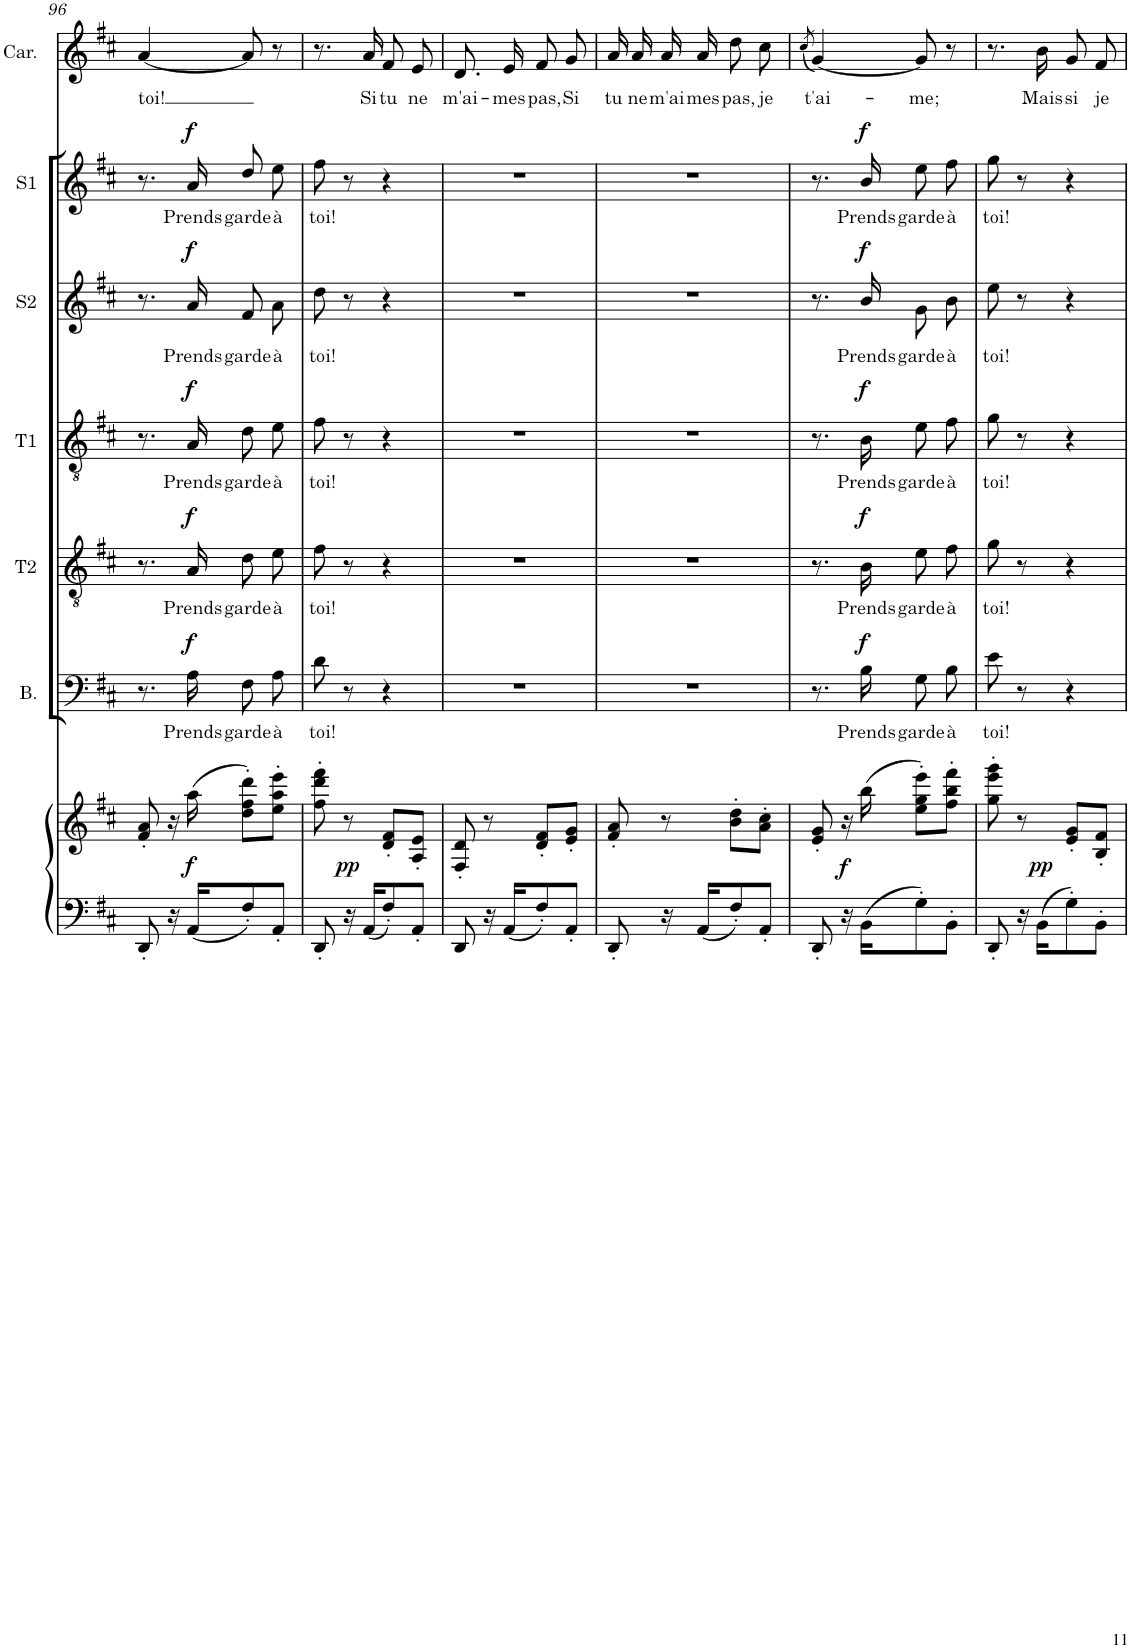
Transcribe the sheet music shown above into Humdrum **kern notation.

**kern	**kern	**dynam	**kern	**text	**dynam	**kern	**text	**dynam	**kern	**text	**dynam	**kern	**text	**dynam	**kern	**text	**dynam	**kern	**text
*part7	*part7	*part7	*part6	*part6	*part6	*part5	*part5	*part5	*part4	*part4	*part4	*part3	*part3	*part3	*part2	*part2	*part2	*part1	*part1
*staff8	*staff7	*staff7/8	*staff6	*staff6	*staff6	*staff5	*staff5	*staff5	*staff4	*staff4	*staff4	*staff3	*staff3	*staff3	*staff2	*staff2	*staff2	*staff1	*staff1
*I"Midi_1	*	*	*I"Basse	*	*	*I"Ténor 2	*	*	*I"Ténor 1	*	*	*I"Soprano 2	*	*	*I"Soprano 1	*	*	*I"Carmen	*
*	*	*	*I'B.	*	*	*I'T2	*	*	*I'T1	*	*	*I'S2	*	*	*I'S1	*	*	*I'Car.	*
!!LO:PB:g=z
*clefF4	*clefG2	*	*clefF4	*	*	*clefGv2	*	*	*clefGv2	*	*	*clefG2	*	*	*clefG2	*	*	*clefG2	*
*k[f#c#]	*k[f#c#]	*	*k[f#c#]	*	*	*k[f#c#]	*	*	*k[f#c#]	*	*	*k[f#c#]	*	*	*k[f#c#]	*	*	*k[f#c#]	*
*M2/4	*M2/4	*	*M2/4	*	*	*M2/4	*	*	*M2/4	*	*	*M2/4	*	*	*M2/4	*	*	*M2/4	*
=96	=96	=96	=96	=96	=96	=96	=96	=96	=96	=96	=96	=96	=96	=96	=96	=96	=96	=96	=96
!	!	!	!	!	!	!	!	!	!	!	!	!	!	!	!	!	!	!	!LO:LY:b
8DD'/	8f#/' 8a/'	.	8.r	.	.	8.r	.	.	8.r	.	.	8.r	.	.	8.r	.	.	[4a/	toi!
16r	16r	.	.	.	.	.	.	.	.	.	.	.	.	.	.	.	.	.	.
!	!	!LO:DY:b	!	!LO:LY:b	!LO:DY:a	!	!LO:LY:b	!LO:DY:a	!	!LO:LY:b	!LO:DY:a	!	!LO:LY:b	!LO:DY:a	!	!LO:LY:b	!LO:DY:a	!	!
16AA/KL	(>16aa\	f	16A\	Prends	f	16A/	Prends	f	16A/	Prends	f	16a/	Prends	f	16a/	Prends	f	.	.
!	!	!	!	!LO:LY:b	!	!	!LO:LY:b	!	!	!LO:LY:b	!	!	!LO:LY:b	!	!	!LO:LY:b	!	!	!
8F#'/	8dd\' 8ff#\' 8ddd\'L)	.	8F#\L	garde	.	8d\L	garde	.	8d\L	garde	.	8f#/L	garde	.	8dd\L	garde	.	8a/]	.
!	!	!	!	!LO:LY:b	!	!	!LO:LY:b	!	!	!LO:LY:b	!	!	!LO:LY:b	!	!	!LO:LY:b	!	!	!
8AA'/J	8ee\' 8aa\' 8eee\'J	.	8A\J	à	.	8e\J	à	.	8e\J	à	.	8a/J	à	.	8ee\J	à	.	8r	.
=97	=97	=97	=97	=97	=97	=97	=97	=97	=97	=97	=97	=97	=97	=97	=97	=97	=97	=97	=97
!	!	!	!	!LO:LY:b	!	!	!LO:LY:b	!	!	!LO:LY:b	!	!	!LO:LY:b	!	!	!LO:LY:b	!	!	!
8DD'/	8ff#\' 8ddd\' 8fff#\'	.	8d\	toi!	.	8f#\	toi!	.	8f#\	toi!	.	8dd\	toi!	.	8ff#\	toi!	.	8.r	.
!	!	!LO:DY:b	!	!	!	!	!	!	!	!	!	!	!	!	!	!	!	!	!
16r	8r	pp	8r	.	.	8r	.	.	8r	.	.	8r	.	.	8r	.	.	.	.
!	!	!	!	!	!	!	!	!	!	!	!	!	!	!	!	!	!	!	!LO:LY:b
16AA/KL	.	.	.	.	.	.	.	.	.	.	.	.	.	.	.	.	.	16a/	Si
!	!	!	!	!	!	!	!	!	!	!	!	!	!	!	!	!	!	!	!LO:LY:b
8F#'/	8d/' 8f#/'L	.	4r	.	.	4r	.	.	4r	.	.	4r	.	.	4r	.	.	8f#/L	tu
!	!	!	!	!	!	!	!	!	!	!	!	!	!	!	!	!	!	!	!LO:LY:b
8AA'/J	8A/' 8e/'J	.	.	.	.	.	.	.	.	.	.	.	.	.	.	.	.	8e/J	ne
=98	=98	=98	=98	=98	=98	=98	=98	=98	=98	=98	=98	=98	=98	=98	=98	=98	=98	=98	=98
!	!	!	!	!	!	!	!	!	!	!	!	!	!	!	!	!	!	!	!LO:LY:b
8DD/	8F#/' 8d/'	.	2r	.	.	2r	.	.	2r	.	.	2r	.	.	2r	.	.	8.d/L	m'ai-
16r	8r	.	.	.	.	.	.	.	.	.	.	.	.	.	.	.	.	.	.
!	!	!	!	!	!	!	!	!	!	!	!	!	!	!	!	!	!	!	!LO:LY:b
16AA/KL	.	.	.	.	.	.	.	.	.	.	.	.	.	.	.	.	.	16e/Jk	-mes
!	!	!	!	!	!	!	!	!	!	!	!	!	!	!	!	!	!	!	!LO:LY:b
8F#'/	8d/' 8f#/'L	.	.	.	.	.	.	.	.	.	.	.	.	.	.	.	.	8f#/L	pas,
!	!	!	!	!	!	!	!	!	!	!	!	!	!	!	!	!	!	!	!LO:LY:b
8AA'/J	8e/' 8g/'J	.	.	.	.	.	.	.	.	.	.	.	.	.	.	.	.	8g/J	Si
=99	=99	=99	=99	=99	=99	=99	=99	=99	=99	=99	=99	=99	=99	=99	=99	=99	=99	=99	=99
!	!	!	!	!	!	!	!	!	!	!	!	!	!	!	!	!	!	!	!LO:LY:b
8DD'/	8f#/' 8a/'	.	2r	.	.	2r	.	.	2r	.	.	2r	.	.	2r	.	.	16a/LL	tu
!	!	!	!	!	!	!	!	!	!	!	!	!	!	!	!	!	!	!	!LO:LY:b
.	.	.	.	.	.	.	.	.	.	.	.	.	.	.	.	.	.	16a/J	ne
!	!	!	!	!	!	!	!	!	!	!	!	!	!	!	!	!	!	!	!LO:LY:b
16r	8r	.	.	.	.	.	.	.	.	.	.	.	.	.	.	.	.	16a/L	m'ai-
!	!	!	!	!	!	!	!	!	!	!	!	!	!	!	!	!	!	!	!LO:LY:b
16AA/KL	.	.	.	.	.	.	.	.	.	.	.	.	.	.	.	.	.	16a/JJ	-mes
!	!	!	!	!	!	!	!	!	!	!	!	!	!	!	!	!	!	!	!LO:LY:b
8F#'/	8b\' 8dd\'L	.	.	.	.	.	.	.	.	.	.	.	.	.	.	.	.	8dd\L	pas,
!	!	!	!	!	!	!	!	!	!	!	!	!	!	!	!	!	!	!	!LO:LY:b
8AA'/J	8a\' 8cc#\'J	.	.	.	.	.	.	.	.	.	.	.	.	.	.	.	.	8cc#\J	je
=100	=100	=100	=100	=100	=100	=100	=100	=100	=100	=100	=100	=100	=100	=100	=100	=100	=100	=100	=100
.	.	.	.	.	.	.	.	.	.	.	.	.	.	.	.	.	.	(8qcc#/	.
!	!	!	!	!	!	!	!	!	!	!	!	!	!	!	!	!	!	!	!LO:LY:b
8DD'/	8e/' 8g/'	.	8.r	.	.	8.r	.	.	8.r	.	.	8.r	.	.	8.r	.	.	[4g/)	t'ai-
!	!	!LO:DY:b	!	!	!	!	!	!	!	!	!	!	!	!	!	!	!	!	!
16r	16r	f	.	.	.	.	.	.	.	.	.	.	.	.	.	.	.	.	.
!	!	!	!	!LO:LY:b	!LO:DY:a	!	!LO:LY:b	!LO:DY:a	!	!LO:LY:b	!LO:DY:a	!	!LO:LY:b	!LO:DY:a	!	!LO:LY:b	!LO:DY:a	!	!
16BB\KL	(>16bb\	.	16B\	Prends	f	16B\	Prends	f	16B\	Prends	f	16b/	Prends	f	16b/	Prends	f	.	.
!	!	!	!	!LO:LY:b	!	!	!LO:LY:b	!	!	!LO:LY:b	!	!	!LO:LY:b	!	!	!LO:LY:b	!	!	!LO:LY:b
8G'\	8ee\' 8gg\' 8eee\'L)	.	8G\L	garde	.	8e\L	garde	.	8e\L	garde	.	8g\L	garde	.	8ee\L	garde	.	8g/]	-me;
!	!	!	!	!LO:LY:b	!	!	!LO:LY:b	!	!	!LO:LY:b	!	!	!LO:LY:b	!	!	!LO:LY:b	!	!	!
8BB'\J	8ff#\' 8bb\' 8fff#\'J	.	8B\J	à	.	8f#\J	à	.	8f#\J	à	.	8b\J	à	.	8ff#\J	à	.	8r	.
=101	=101	=101	=101	=101	=101	=101	=101	=101	=101	=101	=101	=101	=101	=101	=101	=101	=101	=101	=101
!	!	!	!	!LO:LY:b	!	!	!LO:LY:b	!	!	!LO:LY:b	!	!	!LO:LY:b	!	!	!LO:LY:b	!	!	!
8DD'/	8gg\' 8eee\' 8ggg\'	.	8e\	toi!	.	8g\	toi!	.	8g\	toi!	.	8ee\	toi!	.	8gg\	toi!	.	8.r	.
16r	8r	.	8r	.	.	8r	.	.	8r	.	.	8r	.	.	8r	.	.	.	.
!	!	!LO:DY:a=2	!	!	!	!	!	!	!	!	!	!	!	!	!	!	!	!	!LO:LY:b
16BB\KL	.	pp	.	.	.	.	.	.	.	.	.	.	.	.	.	.	.	16b\	Mais
!	!	!	!	!	!	!	!	!	!	!	!	!	!	!	!	!	!	!	!LO:LY:b
8G'\	8e/' 8g/'L	.	4r	.	.	4r	.	.	4r	.	.	4r	.	.	4r	.	.	8g/L	si
!	!	!	!	!	!	!	!	!	!	!	!	!	!	!	!	!	!	!	!LO:LY:b
8BB'\J	8B/' 8f#/'J	.	.	.	.	.	.	.	.	.	.	.	.	.	.	.	.	8f#/J	je
=	=	=	=	=	=	=	=	=	=	=	=	=	=	=	=	=	=	=	=
*-	*-	*-	*-	*-	*-	*-	*-	*-	*-	*-	*-	*-	*-	*-	*-	*-	*-	*-	*-
